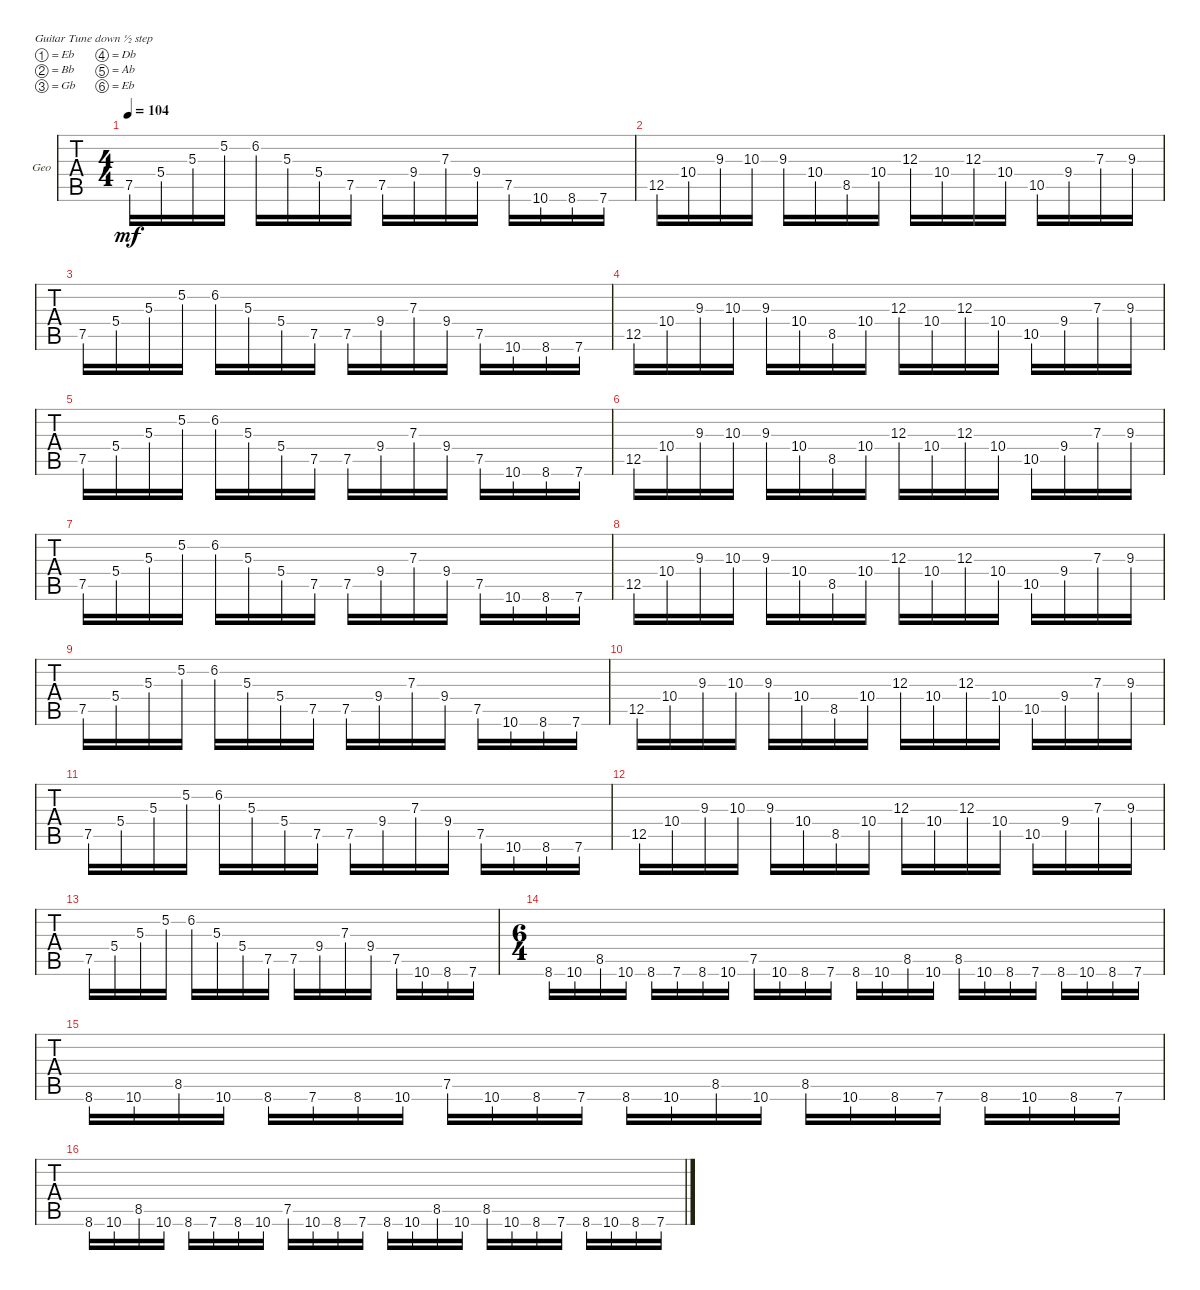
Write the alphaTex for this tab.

\defaultSystemsLayout 4
\bracketExtendMode groupsimilarinstruments
\firstSystemTrackNameOrientation horizontal
\otherSystemsTrackNameOrientation horizontal
\track ("Geoff" "Geo") {instrument acousticguitarsteel}
\staff {tabs}
\tuning (Eb4 Bb3 Gb3 Db3 Ab2 Eb2)
\ts (4 4)
\tempo 104
\clef g2
\ks c
7.5.16{dy mf} 5.4.16 5.3.16 5.2.16 6.2.16 5.3.16 5.4.16 7.5.16 7.5.16 9.4.16 7.3.16 9.4.16 7.5.16 10.6.16 8.6.16 7.6.16 |
12.5.16 10.4.16 9.3.16 10.3.16 9.3.16 10.4.16 8.5.16 10.4.16 12.3.16 10.4.16 12.3.16 10.4.16 10.5.16 9.4.16 7.3.16 9.3.16 |
7.5.16 5.4.16 5.3.16 5.2.16 6.2.16 5.3.16 5.4.16 7.5.16 7.5.16 9.4.16 7.3.16 9.4.16 7.5.16 10.6.16 8.6.16 7.6.16 |
12.5.16 10.4.16 9.3.16 10.3.16 9.3.16 10.4.16 8.5.16 10.4.16 12.3.16 10.4.16 12.3.16 10.4.16 10.5.16 9.4.16 7.3.16 9.3.16 |
7.5.16 5.4.16 5.3.16 5.2.16 6.2.16 5.3.16 5.4.16 7.5.16 7.5.16 9.4.16 7.3.16 9.4.16 7.5.16 10.6.16 8.6.16 7.6.16 |
12.5.16 10.4.16 9.3.16 10.3.16 9.3.16 10.4.16 8.5.16 10.4.16 12.3.16 10.4.16 12.3.16 10.4.16 10.5.16 9.4.16 7.3.16 9.3.16 |
7.5.16 5.4.16 5.3.16 5.2.16 6.2.16 5.3.16 5.4.16 7.5.16 7.5.16 9.4.16 7.3.16 9.4.16 7.5.16 10.6.16 8.6.16 7.6.16 |
12.5.16 10.4.16 9.3.16 10.3.16 9.3.16 10.4.16 8.5.16 10.4.16 12.3.16 10.4.16 12.3.16 10.4.16 10.5.16 9.4.16 7.3.16 9.3.16 |
7.5.16 5.4.16 5.3.16 5.2.16 6.2.16 5.3.16 5.4.16 7.5.16 7.5.16 9.4.16 7.3.16 9.4.16 7.5.16 10.6.16 8.6.16 7.6.16 |
12.5.16 10.4.16 9.3.16 10.3.16 9.3.16 10.4.16 8.5.16 10.4.16 12.3.16 10.4.16 12.3.16 10.4.16 10.5.16 9.4.16 7.3.16 9.3.16 |
7.5.16 5.4.16 5.3.16 5.2.16 6.2.16 5.3.16 5.4.16 7.5.16 7.5.16 9.4.16 7.3.16 9.4.16 7.5.16 10.6.16 8.6.16 7.6.16 |
12.5.16 10.4.16 9.3.16 10.3.16 9.3.16 10.4.16 8.5.16 10.4.16 12.3.16 10.4.16 12.3.16 10.4.16 10.5.16 9.4.16 7.3.16 9.3.16 |
7.5.16 5.4.16 5.3.16 5.2.16 6.2.16 5.3.16 5.4.16 7.5.16 7.5.16 9.4.16 7.3.16 9.4.16 7.5.16 10.6.16 8.6.16 7.6.16 |
\ts (6 4)
8.6.16 10.6.16 8.5.16 10.6.16 8.6.16 7.6.16 8.6.16 10.6.16 7.5.16 10.6.16 8.6.16 7.6.16 8.6.16 10.6.16 8.5.16 10.6.16 8.5.16 10.6.16 8.6.16 7.6.16 8.6.16 10.6.16 8.6.16 7.6.16 |
8.6.16 10.6.16 8.5.16 10.6.16 8.6.16 7.6.16 8.6.16 10.6.16 7.5.16 10.6.16 8.6.16 7.6.16 8.6.16 10.6.16 8.5.16 10.6.16 8.5.16 10.6.16 8.6.16 7.6.16 8.6.16 10.6.16 8.6.16 7.6.16 |
8.6.16 10.6.16 8.5.16 10.6.16 8.6.16 7.6.16 8.6.16 10.6.16 7.5.16 10.6.16 8.6.16 7.6.16 8.6.16 10.6.16 8.5.16 10.6.16 8.5.16 10.6.16 8.6.16 7.6.16 8.6.16 10.6.16 8.6.16 7.6.16
